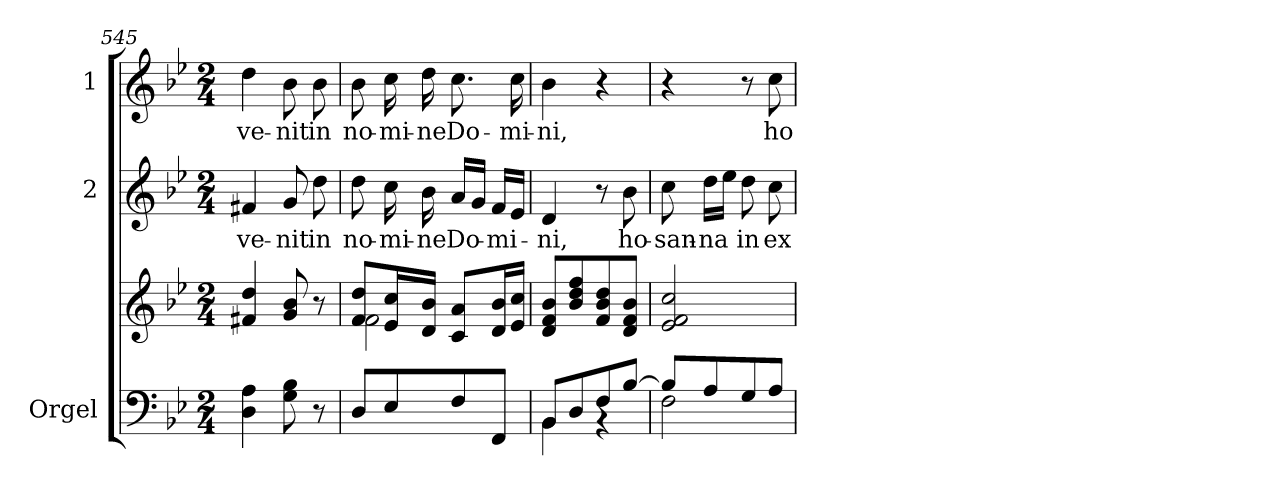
**kern	**kern	**kern	**text	**kern	**text
*part3	*part3	*part2	*part2	*part1	*part1
*staff4	*staff3	*staff2	*staff2	*staff1	*staff1
*I"Orgel	*	*I"2	*	*I"1	*
*I'Org.	*	*	*	*	*
*clefF4	*clefG2	*clefG2	*	*clefG2	*
*k[b-e-]	*k[b-e-]	*k[b-e-]	*	*k[b-e-]	*
*B-:	*B-:	*B-:	*	*B-:	*
*M2/4	*M2/4	*M2/4	*	*M2/4	*
=545	=545	=545	=545	=545	=545
!	!	!	!LO:LY:b	!	!LO:LY:b
4D\ 4A\	4f#X/ 4dd/	4f#X/	ve-	4dd\	ve-
!	!	!	!LO:LY:b	!	!LO:LY:b
8G\ 8B-\	8g/ 8b-/	8g/	-nit	8b-\	-nit
!	!	!	!LO:LY:b	!	!LO:LY:b
8r	8r	8dd\	in	8b-\	in
=546	=546	=546	=546	=546	=546
*	*^	*	*	*	*
!	!	!	!	!LO:LY:b	!	!LO:LY:b
8D/L	8f/ 8dd/L	2f\	8dd\	no-	8b-\	no-
!	!	!	!	!LO:LY:b	!	!LO:LY:b
8E-/	16e-/ 16cc/L	.	16cc\	-mi-	16cc\	-mi-
!	!	!	!	!LO:LY:b	!	!LO:LY:b
.	16d/ 16b-/JJ	.	16b-\	-ne	16dd\	-ne
!	!	!	!	!LO:LY:b	!	!LO:LY:b
8F/	8c/ 8a/L	.	16a/LL	Do-	8.cc\	Do-
.	.	.	16g/JJ	.	.	.
!	!	!	!	!LO:LY:b	!	!
8FF/J	16d/ 16b-/L	.	16f/LL	-mi-	.	.
!	!	!	!	!	!	!LO:LY:b
.	16e-/ 16cc/JJ	.	16e-/JJ	.	16cc\	-mi-
*	*v	*v	*	*	*	*
=547	=547	=547	=547	=547	=547
*^	*	*	*	*	*
!	!	!	!	!LO:LY:b	!	!LO:LY:b
8BB-/L	4BB-\	8d/ 8f/ 8b-/L	4d/	-ni,	4b-\	-ni,
8D/	.	8b-/ 8dd/ 8ff/	.	.	.	.
8F/	4rAA	8f/ 8b-/ 8dd/	8r	.	4r	.
!	!	!	!	!LO:LY:b	!	!
[>8B-/J	.	8d/ 8f/ 8b-/J	8b-\	ho-	.	.
!!LO:PB:g=z
=548	=548	=548	=548	=548	=548	=548
!	!	!	!	!LO:LY:b	!	!
8B-/L]	2F\	2e-/ 2f/ 2cc/	8cc\	-san-	4r	.
!	!	!	!	!LO:LY:b	!	!
8A/	.	.	16dd\LL	-na	.	.
.	.	.	16ee-\JJ	.	.	.
!	!	!	!	!LO:LY:b	!	!
8G/	.	.	8dd\	in	8r	.
!	!	!	!	!LO:LY:b	!	!LO:LY:b
8A/J	.	.	8cc\	ex-	8cc\	ho-
*v	*v	*	*	*	*	*
=	=	=	=	=	=
*-	*-	*-	*-	*-	*-
